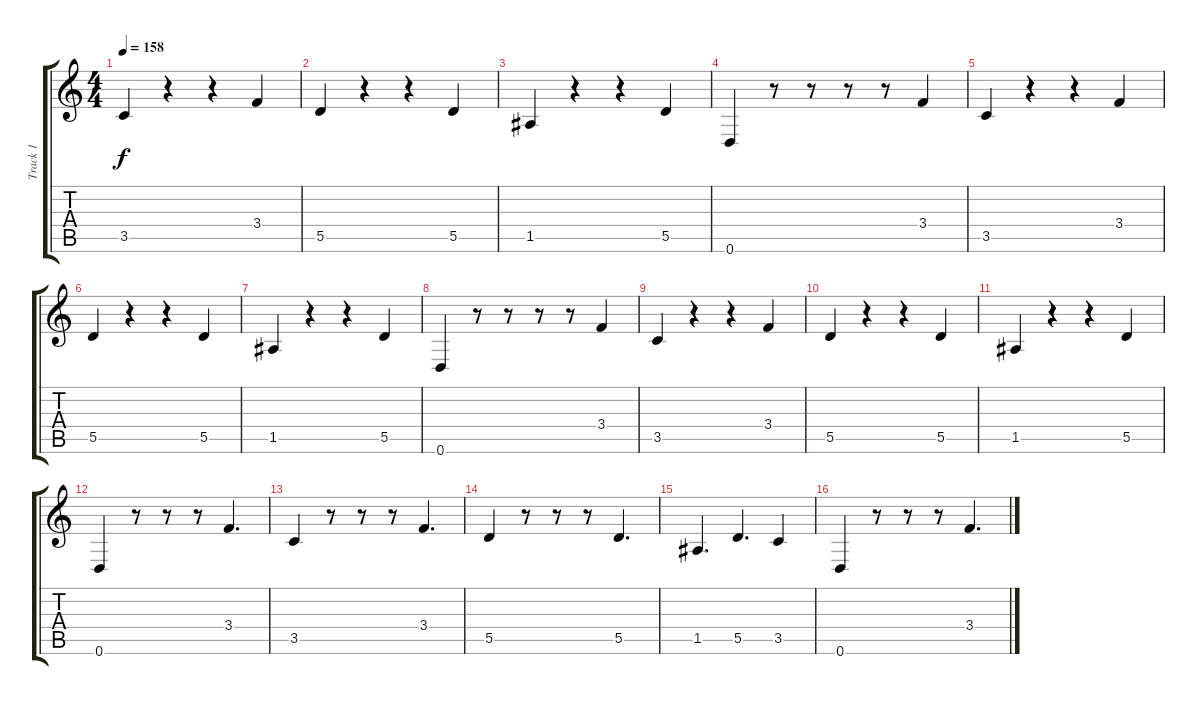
\track ("Track 1" "Track 1") {instrument distortionguitar}
\staff {score tabs}
\tuning (E4 B3 G3 D3 A2 D2) {hide}
\ts (4 4)
\tempo 158
\clef g2
\ks c
3.5.4{dy f} r.4 r.4 3.4.4 |
5.5.4 r.4 r.4 5.5.4 |
1.5.4 r.4 r.4 5.5.4 |
0.6.4 r.8 r.8 r.8 r.8 3.4.4 |
3.5.4 r.4 r.4 3.4.4 |
5.5.4 r.4 r.4 5.5.4 |
1.5.4 r.4 r.4 5.5.4 |
0.6.4 r.8 r.8 r.8 r.8 3.4.4 |
3.5.4 r.4 r.4 3.4.4 |
5.5.4 r.4 r.4 5.5.4 |
1.5.4 r.4 r.4 5.5.4 |
0.6.4 r.8 r.8 r.8 3.4.4{d} |
3.5.4 r.8 r.8 r.8 3.4.4{d} |
5.5.4 r.8 r.8 r.8 5.5.4{d} |
1.5.4{d} 5.5.4{d} 3.5.4 |
0.6.4 r.8 r.8 r.8 3.4.4{d}
